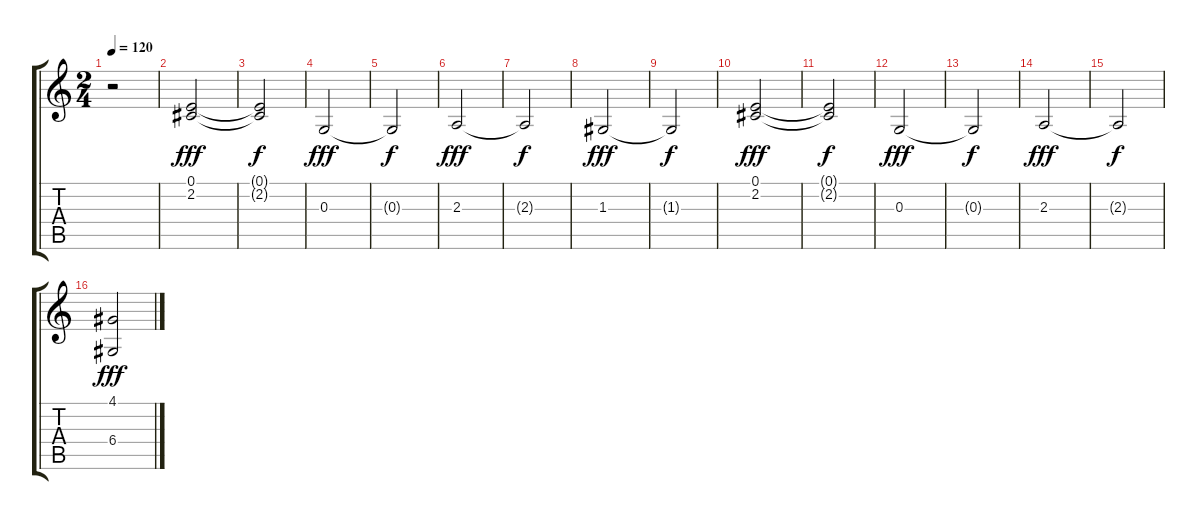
\track "" {instrument stringensemble1}
\staff {score tabs}
\tuning (E4 B3 G3 D3 A2 E2) {hide}
\ts (2 4)
\tempo 120
\clef g2
\ks c
r.2{dy fff} |
(0.1 2.2).2 |
(0.1{t} 2.2{t}).2{dy f} |
0.3.2{dy fff} |
0.3{t}.2{dy f} |
2.3.2{dy fff} |
2.3{t}.2{dy f} |
1.3.2{dy fff} |
1.3{t}.2{dy f} |
(0.1 2.2).2{dy fff} |
(0.1{t} 2.2{t}).2{dy f} |
0.3.2{dy fff} |
0.3{t}.2{dy f} |
2.3.2{dy fff} |
2.3{t}.2{dy f} |
(4.1 6.4).2{dy fff}
